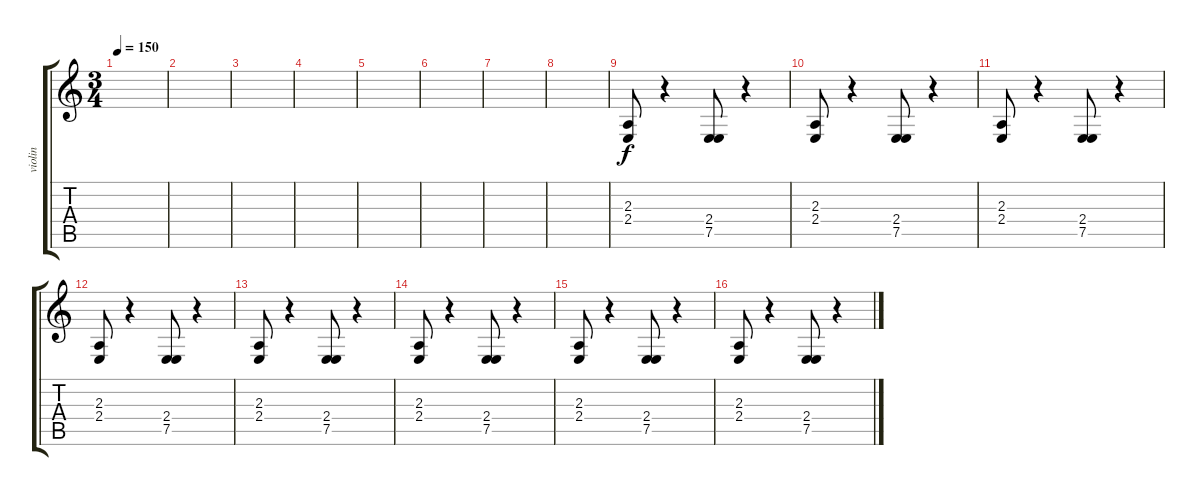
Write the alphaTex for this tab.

\track ("violin" "violin") {instrument tremolostrings}
\staff {score tabs}
\tuning (E4 B3 G3 D3 A2 E2) {hide}
\ts (3 4)
\tempo 150
\clef g2
\ks c
|
|
|
|
|
|
|
|
(2.3 2.4).8 r.4 (2.4 7.5).8 r.4 |
(2.3 2.4).8 r.4 (2.4 7.5).8 r.4 |
(2.3 2.4).8 r.4 (2.4 7.5).8 r.4 |
(2.3 2.4).8 r.4 (2.4 7.5).8 r.4 |
(2.3 2.4).8 r.4 (2.4 7.5).8 r.4 |
(2.3 2.4).8 r.4 (2.4 7.5).8 r.4 |
(2.3 2.4).8 r.4 (2.4 7.5).8 r.4 |
(2.3 2.4).8 r.4 (2.4 7.5).8 r.4
